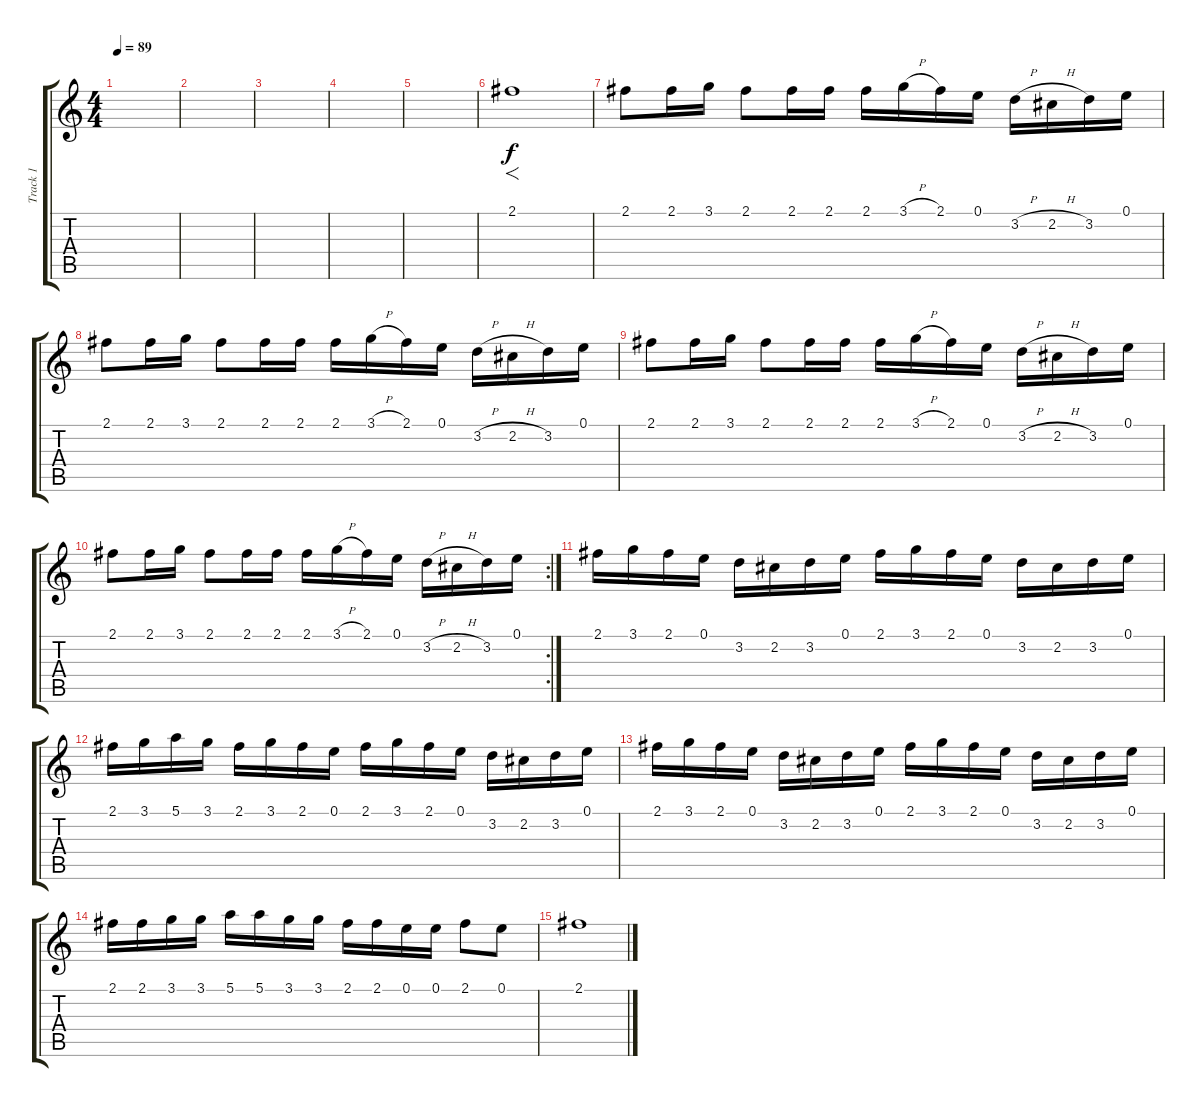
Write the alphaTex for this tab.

\track ("Track 1" "Track 1") {instrument overdrivenguitar}
\staff {score tabs}
\tuning (E4 B3 G3 D3 A2 E2) {hide}
\ts (4 4)
\tempo 89
\clef g2
\ks c
|
|
|
|
|
2.1.1{f} |
2.1.8 2.1.16 3.1.16 2.1.8 2.1.16 2.1.16 2.1.16 3.1{h}.16 2.1.16 0.1.16 3.2{h}.16 2.2{h}.16 3.2.16 0.1.16 |
2.1.8 2.1.16 3.1.16 2.1.8 2.1.16 2.1.16 2.1.16 3.1{h}.16 2.1.16 0.1.16 3.2{h}.16 2.2{h}.16 3.2.16 0.1.16 |
2.1.8 2.1.16 3.1.16 2.1.8 2.1.16 2.1.16 2.1.16 3.1{h}.16 2.1.16 0.1.16 3.2{h}.16 2.2{h}.16 3.2.16 0.1.16 |
\rc 2
2.1.8 2.1.16 3.1.16 2.1.8 2.1.16 2.1.16 2.1.16 3.1{h}.16 2.1.16 0.1.16 3.2{h}.16 2.2{h}.16 3.2.16 0.1.16 |
2.1.16 3.1.16 2.1.16 0.1.16 3.2.16 2.2.16 3.2.16 0.1.16 2.1.16 3.1.16 2.1.16 0.1.16 3.2.16 2.2.16 3.2.16 0.1.16 |
2.1.16 3.1.16 5.1.16 3.1.16 2.1.16 3.1.16 2.1.16 0.1.16 2.1.16 3.1.16 2.1.16 0.1.16 3.2.16 2.2.16 3.2.16 0.1.16 |
2.1.16 3.1.16 2.1.16 0.1.16 3.2.16 2.2.16 3.2.16 0.1.16 2.1.16 3.1.16 2.1.16 0.1.16 3.2.16 2.2.16 3.2.16 0.1.16 |
2.1.16 2.1.16 3.1.16 3.1.16 5.1.16 5.1.16 3.1.16 3.1.16 2.1.16 2.1.16 0.1.16 0.1.16 2.1.8 0.1.8 |
2.1.1
